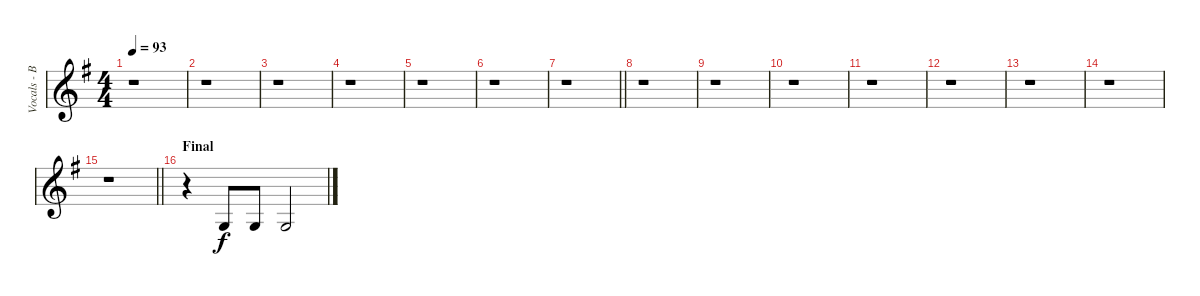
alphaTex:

\track ("Vocals - Bob Catley" "Vocals - B") {instrument frenchhorn}
\staff {score}
\tuning (E4 B3 G3 D3 A2 E2) {hide}
\ts (4 4)
\tempo 93
\clef g2
\ks eminor
r.1{dy f} |
r.1 |
r.1 |
r.1 |
r.1 |
r.1 |
\barLineRight lightlight
r.1 |
r.1 |
r.1 |
r.1 |
r.1 |
r.1 |
r.1 |
r.1 |
\barLineRight lightlight
r.1 |
\section ("" "Final")
r.4 0.3.8 0.3.8 0.3.2
